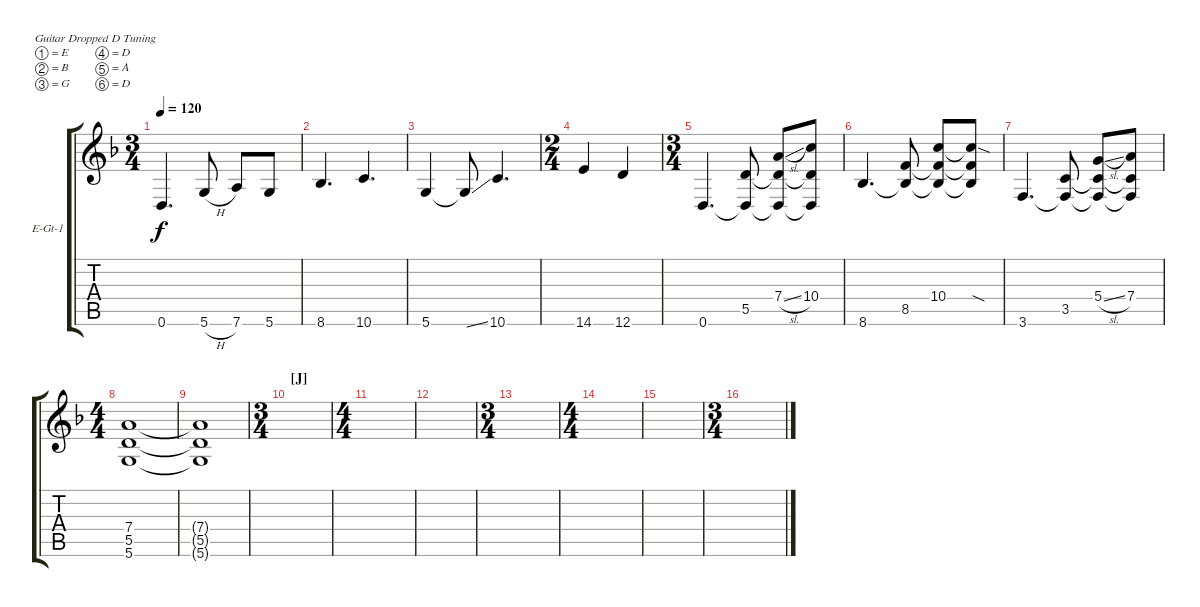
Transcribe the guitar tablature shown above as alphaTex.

\defaultSystemsLayout 4
\bracketExtendMode groupsimilarinstruments
\firstSystemTrackNameOrientation horizontal
\otherSystemsTrackNameOrientation horizontal
\track ("Electric Guitar 1" "E-Gt-1") {instrument electricguitarclean}
\staff {score tabs}
\tuning (E4 B3 G3 D3 A2 D2)
\ts (3 4)
\tempo 120
\clef g2
\ks f
0.6.4{d dy f} 5.6{h}.8 7.6.8 5.6.8 |
8.6.4{d} 10.6.4{d} |
5.6.4 5.6{ss t}.8 10.6.4{d} |
\ts (2 4)
14.6.4 12.6.4 |
\ts (3 4)
0.6.4{d} (5.5 0.6{t}).8 (7.4{sl} 5.5{t} 0.6{t}).8 (10.4 5.5{t} 0.6{t}).8 |
8.6.4{d} (8.5 8.6{t}).8 (10.4 8.5{t} 8.6{t}).8 (10.4{sod t} 8.5{t} 8.6{t}).8 |
3.6.4{d} (3.5 3.6{t}).8 (5.4{sl} 3.5{t} 3.6{t}).8 (7.4 3.5{t} 3.6{t}).8 |
\ts (4 4)
(7.4 5.5 5.6).1 |
(5.6{t} 5.5{t} 7.4{t}).1 |
\ts (3 4)
\section ("J" "")
|
\ts (4 4)
|
|
\ts (3 4)
|
\ts (4 4)
|
|
\ts (3 4)
